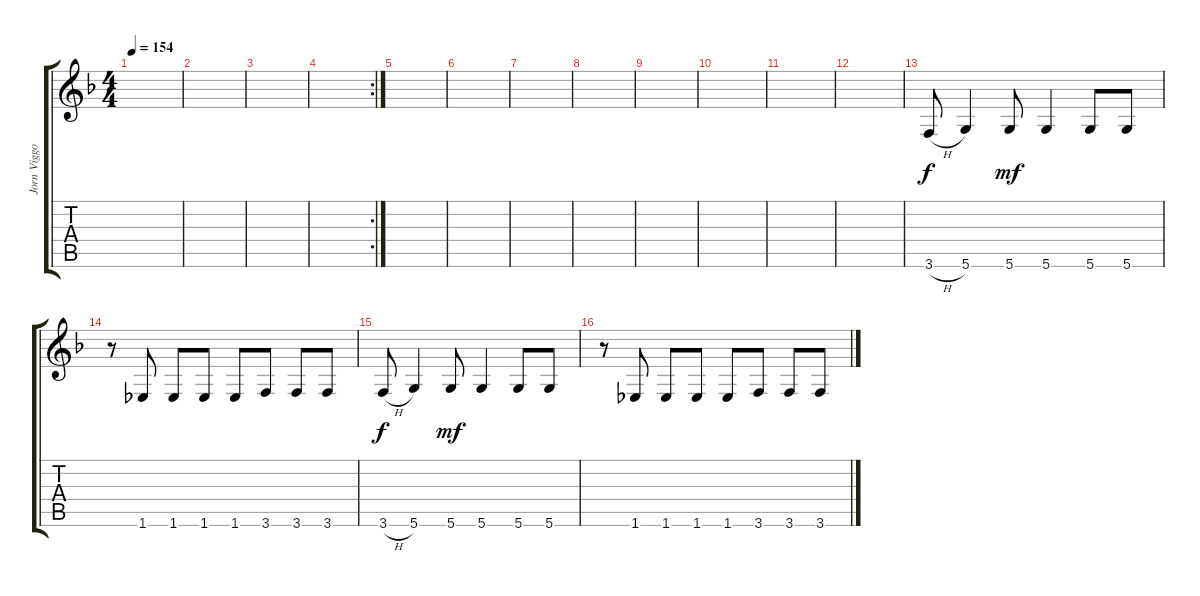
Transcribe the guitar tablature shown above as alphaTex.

\track ("Jorn Viggo Lofstad" "Jorn Viggo") {instrument distortionguitar}
\staff {score tabs}
\tuning (E4 B3 G3 D3 A2 D2) {hide}
\ts (4 4)
\tempo 154
\clef g2
\ks f
|
|
|
\rc 2
|
|
|
|
|
|
|
|
|
3.6{h}.8 5.6.4 5.6.8{dy mf} 5.6.4 5.6.8 5.6.8 |
r.8 1.6.8 1.6.8 1.6.8 1.6.8 3.6.8 3.6.8 3.6.8 |
3.6{h}.8{dy f} 5.6.4 5.6.8{dy mf} 5.6.4 5.6.8 5.6.8 |
r.8 1.6.8 1.6.8 1.6.8 1.6.8 3.6.8 3.6.8 3.6.8
